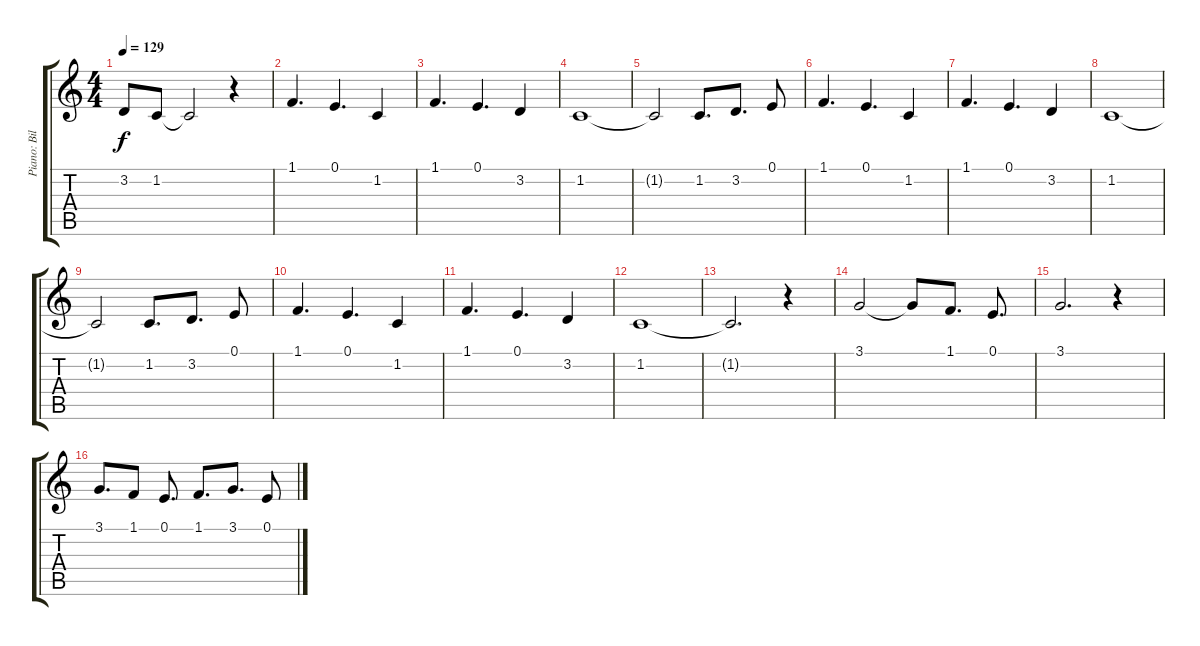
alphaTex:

\track ("Piano: Billy" "Piano: Bil") {instrument acousticgrandpiano}
\staff {score tabs}
\tuning (E4 B3 G3 D3 A2 E2) {hide}
\ts (4 4)
\tempo 129
\clef g2
\ks c
3.2.8{dy f} 1.2.8 1.2{t}.2 r.4 |
1.1.4{d} 0.1.4{d} 1.2.4 |
1.1.4{d} 0.1.4{d} 3.2.4 |
1.2.1 |
1.2{t}.2 1.2.8{d} 3.2.8{d} 0.1.8 |
1.1.4{d} 0.1.4{d} 1.2.4 |
1.1.4{d} 0.1.4{d} 3.2.4 |
1.2.1 |
1.2{t}.2 1.2.8{d} 3.2.8{d} 0.1.8 |
1.1.4{d} 0.1.4{d} 1.2.4 |
1.1.4{d} 0.1.4{d} 3.2.4 |
1.2.1 |
1.2{t}.2{d} r.4 |
3.1.2 3.1{t}.8 1.1.8{d} 0.1.8{d} |
3.1.2{d} r.4 |
3.1.8{d} 1.1.8 0.1.8{d} 1.1.8{d} 3.1.8{d} 0.1.8
